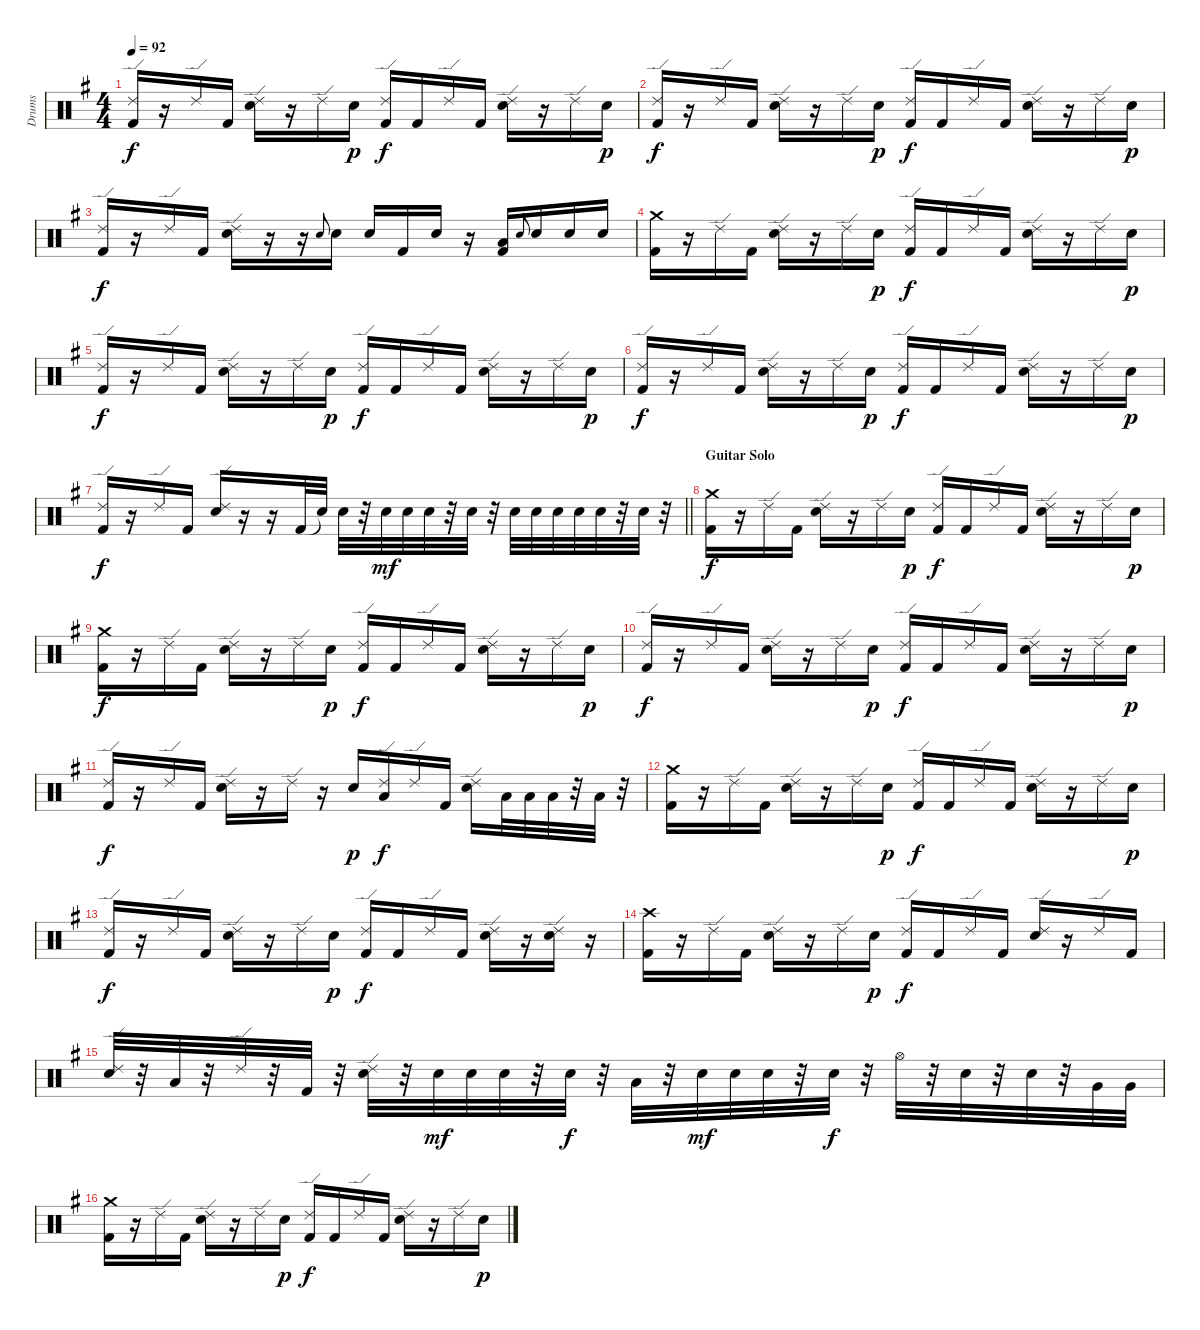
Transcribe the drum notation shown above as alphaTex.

\track ("Drums" "Drums") {instrument percussion}
\staff {score}
\articulation defaults
\ts (4 4)
\tempo 92
\clef neutral
\ks g
("Ride (edge) 2" "Kick (hit) 2").16{dy f} r.16 "Ride (edge) 2".16 "Kick (hit) 2".16 ("Ride (edge) 2" "Snare (hit) 2").16 r.16 "Ride (edge) 2".16 "Snare (hit) 2".16{dy p} ("Ride (edge) 2" "Kick (hit) 2").16{dy f} "Kick (hit) 2".16 "Ride (edge) 2".16 "Kick (hit) 2".16 ("Ride (edge) 2" "Snare (hit) 2").16 r.16 "Ride (edge) 2".16 "Snare (hit) 2".16{dy p} |
("Ride (edge) 2" "Kick (hit) 2").16{dy f} r.16 "Ride (edge) 2".16 "Kick (hit) 2".16 ("Ride (edge) 2" "Snare (hit) 2").16 r.16 "Ride (edge) 2".16 "Snare (hit) 2".16{dy p} ("Ride (edge) 2" "Kick (hit) 2").16{dy f} "Kick (hit) 2".16 "Ride (edge) 2".16 "Kick (hit) 2".16 ("Ride (edge) 2" "Snare (hit) 2").16 r.16 "Ride (edge) 2".16 "Snare (hit) 2".16{dy p} |
("Ride (edge) 2" "Kick (hit) 2").16{dy f} r.16 "Ride (edge) 2".16 "Kick (hit) 2".16 ("Ride (edge) 2" "Snare (hit) 2").16 r.16 r.16 "Snare (hit) 2".8{gr onbeat} "Snare (hit) 2".16 "Snare (hit) 2".16 "Kick (hit) 2".16 "Snare (hit) 2".16 r.16 ("Low Floor Tom (hit)" "Kick (hit) 2").16 "Snare (hit) 2".8{gr onbeat} "Snare (hit) 2".16 "Snare (hit) 2".16 "Snare (hit) 2".16 |
("Crash medium (hit)" "Kick (hit) 2").16 r.16 "Ride (edge) 2".16 "Kick (hit) 2".16 ("Ride (edge) 2" "Snare (hit) 2").16 r.16 "Ride (edge) 2".16 "Snare (hit) 2".16{dy p} ("Ride (edge) 2" "Kick (hit) 2").16{dy f} "Kick (hit) 2".16 "Ride (edge) 2".16 "Kick (hit) 2".16 ("Ride (edge) 2" "Snare (hit) 2").16 r.16 "Ride (edge) 2".16 "Snare (hit) 2".16{dy p} |
("Ride (edge) 2" "Kick (hit) 2").16{dy f} r.16 "Ride (edge) 2".16 "Kick (hit) 2".16 ("Ride (edge) 2" "Snare (hit) 2").16 r.16 "Ride (edge) 2".16 "Snare (hit) 2".16{dy p} ("Ride (edge) 2" "Kick (hit) 2").16{dy f} "Kick (hit) 2".16 "Ride (edge) 2".16 "Kick (hit) 2".16 ("Ride (edge) 2" "Snare (hit) 2").16 r.16 "Ride (edge) 2".16 "Snare (hit) 2".16{dy p} |
("Ride (edge) 2" "Kick (hit) 2").16{dy f} r.16 "Ride (edge) 2".16 "Kick (hit) 2".16 ("Ride (edge) 2" "Snare (hit) 2").16 r.16 "Ride (edge) 2".16 "Snare (hit) 2".16{dy p} ("Ride (edge) 2" "Kick (hit) 2").16{dy f} "Kick (hit) 2".16 "Ride (edge) 2".16 "Kick (hit) 2".16 ("Ride (edge) 2" "Snare (hit) 2").16 r.16 "Ride (edge) 2".16 "Snare (hit) 2".16{dy p} |
\barLineRight lightlight
("Ride (edge) 2" "Kick (hit) 2").16{dy f} r.16 "Ride (edge) 2".16 "Kick (hit) 2".16 ("Ride (edge) 2" "Snare (hit) 2").16 r.16 r.16 "Kick (hit) 2".32 "Snare (hit)"{t}.32 "Snare (hit) 2".32 r.32 "Snare (hit) 2".32{dy mf} "Snare (hit) 2".32 "Snare (hit) 2".32 r.32 "Snare (hit) 2".32 r.32 "Snare (hit) 2".32 "Snare (hit) 2".32 "Snare (hit) 2".32 "Snare (hit) 2".32 "Snare (hit) 2".32 r.32 "Snare (hit) 2".32 r.32 |
\section ("" "Guitar Solo")
("Crash medium (hit)" "Kick (hit) 2").16{dy f} r.16 "Ride (edge) 2".16 "Kick (hit) 2".16 ("Ride (edge) 2" "Snare (hit) 2").16 r.16 "Ride (edge) 2".16 "Snare (hit) 2".16{dy p} ("Ride (edge) 2" "Kick (hit) 2").16{dy f} "Kick (hit) 2".16 "Ride (edge) 2".16 "Kick (hit) 2".16 ("Ride (edge) 2" "Snare (hit) 2").16 r.16 "Ride (edge) 2".16 "Snare (hit) 2".16{dy p} |
("Crash medium (hit)" "Kick (hit) 2").16{dy f} r.16 "Ride (edge) 2".16 "Kick (hit) 2".16 ("Ride (edge) 2" "Snare (hit) 2").16 r.16 "Ride (edge) 2".16 "Snare (hit) 2".16{dy p} ("Ride (edge) 2" "Kick (hit) 2").16{dy f} "Kick (hit) 2".16 "Ride (edge) 2".16 "Kick (hit) 2".16 ("Ride (edge) 2" "Snare (hit) 2").16 r.16 "Ride (edge) 2".16 "Snare (hit) 2".16{dy p} |
("Ride (edge) 2" "Kick (hit) 2").16{dy f} r.16 "Ride (edge) 2".16 "Kick (hit) 2".16 ("Ride (edge) 2" "Snare (hit) 2").16 r.16 "Ride (edge) 2".16 "Snare (hit) 2".16{dy p} ("Ride (edge) 2" "Kick (hit) 2").16{dy f} "Kick (hit) 2".16 "Ride (edge) 2".16 "Kick (hit) 2".16 ("Ride (edge) 2" "Snare (hit) 2").16 r.16 "Ride (edge) 2".16 "Snare (hit) 2".16{dy p} |
("Ride (edge) 2" "Kick (hit) 2").16{dy f} r.16 "Ride (edge) 2".16 "Kick (hit) 2".16 ("Ride (edge) 2" "Snare (hit) 2").16 r.16 "Ride (edge) 2".16 r.16 "Snare (hit) 2".16{dy p} ("Ride (edge) 2" "Low Tom (hit)").16{dy f} "Ride (edge) 2".16 "Kick (hit) 2".16 ("Ride (edge) 2" "Snare (hit) 2").16 "Low Floor Tom (hit)".32 "Low Floor Tom (hit)".32 "Low Floor Tom (hit)".32 r.32 "Low Floor Tom (hit)".32 r.32 |
("Crash medium (hit)" "Kick (hit) 2").16 r.16 "Ride (edge) 2".16 "Kick (hit) 2".16 ("Ride (edge) 2" "Snare (hit) 2").16 r.16 "Ride (edge) 2".16 "Snare (hit) 2".16{dy p} ("Ride (edge) 2" "Kick (hit) 2").16{dy f} "Kick (hit) 2".16 "Ride (edge) 2".16 "Kick (hit) 2".16 ("Ride (edge) 2" "Snare (hit) 2").16 r.16 "Ride (edge) 2".16 "Snare (hit) 2".16{dy p} |
("Ride (edge) 2" "Kick (hit) 2").16{dy f} r.16 "Ride (edge) 2".16 "Kick (hit) 2".16 ("Ride (edge) 2" "Snare (hit) 2").16 r.16 "Ride (edge) 2".16 "Snare (hit) 2".16{dy p} ("Ride (edge) 2" "Kick (hit) 2").16{dy f} "Kick (hit) 2".16 "Ride (edge) 2".16 "Kick (hit) 2".16 ("Ride (edge) 2" "Snare (hit) 2").16 r.16 ("Ride (edge) 2" "Snare (hit) 2").16 r.16 |
("Crash high (hit)" "Kick (hit) 2").16 r.16 "Ride (edge) 2".16 "Kick (hit) 2".16 ("Ride (edge) 2" "Snare (hit) 2").16 r.16 "Ride (edge) 2".16 "Snare (hit) 2".16{dy p} ("Ride (edge) 2" "Kick (hit) 2").16{dy f} "Kick (hit) 2".16 "Ride (edge) 2".16 "Kick (hit) 2".16 ("Ride (edge) 2" "Snare (hit) 2").16 r.16 "Ride (edge) 2".16 "Kick (hit) 2".16 |
("Ride (edge) 2" "Snare (hit) 2").32 r.32 "Low Tom (hit)".32 r.32 "Ride (edge) 2".32 r.32 "Kick (hit) 2".32 r.32 ("Ride (edge) 2" "Snare (hit) 2").32 r.32 "Snare (hit) 2".32{dy mf} "Snare (hit) 2".32 "Snare (hit) 2".32 r.32 "Snare (hit) 2".32{dy f} r.32 "Low Tom (hit)".32 r.32 "Snare (hit) 2".32{dy mf} "Snare (hit) 2".32 "Snare (hit) 2".32 r.32 "Snare (hit) 2".32{dy f} r.32 "Hi-Hat (open)".32 r.32 "Snare (hit) 2".32 r.32 "Snare (hit) 2".32 r.32 "Very Low Tom (hit)".32 "Very Low Tom (hit)".32 |
("Crash medium (hit)" "Kick (hit) 2").16 r.16 "Ride (edge) 2".16 "Kick (hit) 2".16 ("Ride (edge) 2" "Snare (hit) 2").16 r.16 "Ride (edge) 2".16 "Snare (hit) 2".16{dy p} ("Ride (edge) 2" "Kick (hit) 2").16{dy f} "Kick (hit) 2".16 "Ride (edge) 2".16 "Kick (hit) 2".16 ("Ride (edge) 2" "Snare (hit) 2").16 r.16 "Ride (edge) 2".16 "Snare (hit) 2".16{dy p}
